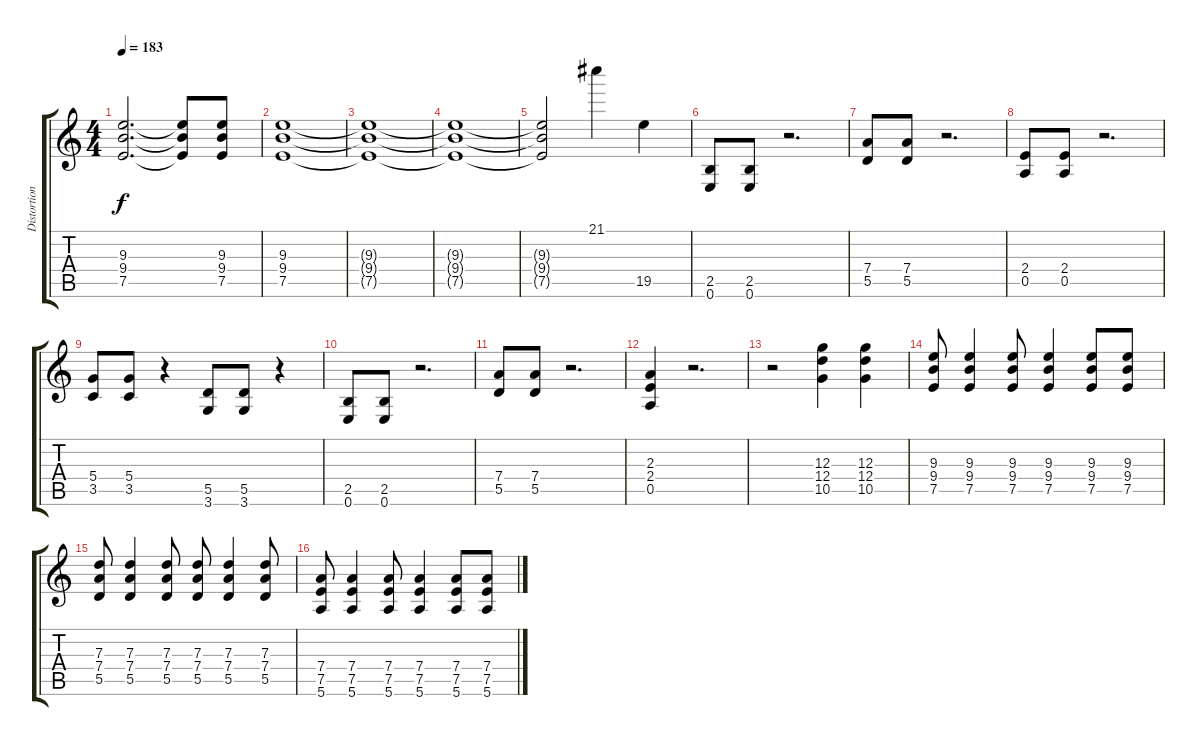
\track ("Distortion Guitar" "Distortion") {instrument distortionguitar}
\staff {score tabs}
\tuning (E4 B3 G3 D3 A2 E2) {hide}
\ts (4 4)
\tempo 183
\clef g2
\ks c
(9.3{t} 9.4{t} 7.5{t}).2{d dy f} (9.3{t} 9.4{t} 7.5{t}).8 (9.3 9.4 7.5).8 |
(9.3 9.4 7.5).1 |
(9.3{t} 9.4{t} 7.5{t}).1 |
(9.3{t} 9.4{t} 7.5{t}).1 |
(9.3{t} 9.4{t} 7.5{t}).2 21.1.4 19.5.4 |
(2.5 0.6).8 (2.5 0.6).8 r.2{d} |
(7.4 5.5).8 (7.4 5.5).8 r.2{d} |
(2.4 0.5).8 (2.4 0.5).8 r.2{d} |
(5.4 3.5).8 (5.4 3.5).8 r.4 (5.5 3.6).8 (5.5 3.6).8 r.4 |
(2.5 0.6).8 (2.5 0.6).8 r.2{d} |
(7.4 5.5).8 (7.4 5.5).8 r.2{d} |
(2.3 2.4 0.5).4 r.2{d} |
r.2 (12.3 12.4 10.5).4 (12.3 12.4 10.5).4 |
(9.3 9.4 7.5).8 (9.3 9.4 7.5).4 (9.3 9.4 7.5).8 (9.3 9.4 7.5).4 (9.3 9.4 7.5).8 (9.3 9.4 7.5).8 |
(7.3 7.4 5.5).8 (7.3 7.4 5.5).4 (7.3 7.4 5.5).8 (7.3 7.4 5.5).8 (7.3 7.4 5.5).4 (7.3 7.4 5.5).8 |
(7.4 7.5 5.6).8 (7.4 7.5 5.6).4 (7.4 7.5 5.6).8 (7.4 7.5 5.6).4 (7.4 7.5 5.6).8 (7.4 7.5 5.6).8
